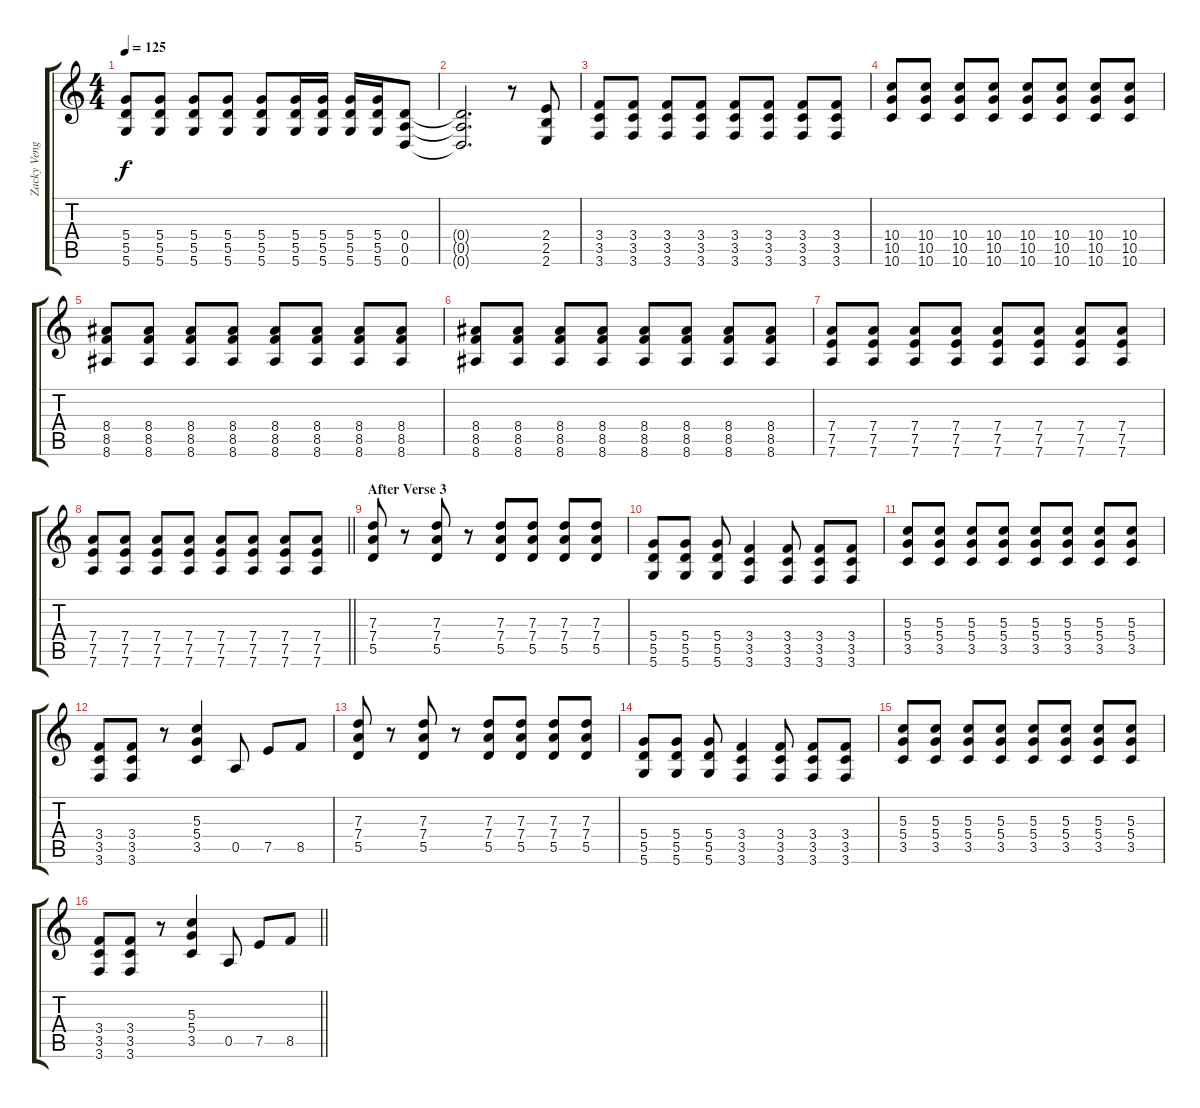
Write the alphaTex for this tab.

\track ("Zacky Vengeance" "Zacky Veng") {instrument distortionguitar}
\staff {score tabs}
\tuning (E4 B3 G3 D3 A2 D2) {hide}
\ts (4 4)
\tempo 125
\clef g2
\ks c
(5.4 5.5 5.6).8{dy f} (5.4 5.5 5.6).8 (5.4 5.5 5.6).8 (5.4 5.5 5.6).8 (5.4 5.5 5.6).8 (5.4 5.5 5.6).16 (5.4 5.5 5.6).16 (5.4 5.5 5.6).16 (5.4 5.5 5.6).16 (0.4 0.5 0.6).8 |
(0.4{t} 0.5{t} 0.6{t}).2{d} r.8 (2.4 2.5 2.6).8 |
(3.4 3.5 3.6).8 (3.4 3.5 3.6).8 (3.4 3.5 3.6).8 (3.4 3.5 3.6).8 (3.4 3.5 3.6).8 (3.4 3.5 3.6).8 (3.4 3.5 3.6).8 (3.4 3.5 3.6).8 |
(10.4 10.5 10.6).8 (10.4 10.5 10.6).8 (10.4 10.5 10.6).8 (10.4 10.5 10.6).8 (10.4 10.5 10.6).8 (10.4 10.5 10.6).8 (10.4 10.5 10.6).8 (10.4 10.5 10.6).8 |
(8.4 8.5 8.6).8 (8.4 8.5 8.6).8 (8.4 8.5 8.6).8 (8.4 8.5 8.6).8 (8.4 8.5 8.6).8 (8.4 8.5 8.6).8 (8.4 8.5 8.6).8 (8.4 8.5 8.6).8 |
(8.4 8.5 8.6).8 (8.4 8.5 8.6).8 (8.4 8.5 8.6).8 (8.4 8.5 8.6).8 (8.4 8.5 8.6).8 (8.4 8.5 8.6).8 (8.4 8.5 8.6).8 (8.4 8.5 8.6).8 |
(7.4 7.5 7.6).8 (7.4 7.5 7.6).8 (7.4 7.5 7.6).8 (7.4 7.5 7.6).8 (7.4 7.5 7.6).8 (7.4 7.5 7.6).8 (7.4 7.5 7.6).8 (7.4 7.5 7.6).8 |
\barLineRight lightlight
(7.4 7.5 7.6).8 (7.4 7.5 7.6).8 (7.4 7.5 7.6).8 (7.4 7.5 7.6).8 (7.4 7.5 7.6).8 (7.4 7.5 7.6).8 (7.4 7.5 7.6).8 (7.4 7.5 7.6).8 |
\section ("" "After Verse 3")
(7.3 7.4 5.5).8 r.8 (7.3 7.4 5.5).8 r.8 (7.3 7.4 5.5).8 (7.3 7.4 5.5).8 (7.3 7.4 5.5).8 (7.3 7.4 5.5).8 |
(5.4 5.5 5.6).8 (5.4 5.5 5.6).8 (5.4 5.5 5.6).8 (3.4 3.5 3.6).4 (3.4 3.5 3.6).8 (3.4 3.5 3.6).8 (3.4 3.5 3.6).8 |
(5.3 5.4 3.5).8 (5.3 5.4 3.5).8 (5.3 5.4 3.5).8 (5.3 5.4 3.5).8 (5.3 5.4 3.5).8 (5.3 5.4 3.5).8 (5.3 5.4 3.5).8 (5.3 5.4 3.5).8 |
(3.4 3.5 3.6).8 (3.4 3.5 3.6).8 r.8 (5.3 5.4 3.5).4 0.5.8 7.5.8 8.5.8 |
(7.3 7.4 5.5).8 r.8 (7.3 7.4 5.5).8 r.8 (7.3 7.4 5.5).8 (7.3 7.4 5.5).8 (7.3 7.4 5.5).8 (7.3 7.4 5.5).8 |
(5.4 5.5 5.6).8 (5.4 5.5 5.6).8 (5.4 5.5 5.6).8 (3.4 3.5 3.6).4 (3.4 3.5 3.6).8 (3.4 3.5 3.6).8 (3.4 3.5 3.6).8 |
(5.3 5.4 3.5).8 (5.3 5.4 3.5).8 (5.3 5.4 3.5).8 (5.3 5.4 3.5).8 (5.3 5.4 3.5).8 (5.3 5.4 3.5).8 (5.3 5.4 3.5).8 (5.3 5.4 3.5).8 |
\barLineRight lightlight
(3.4 3.5 3.6).8 (3.4 3.5 3.6).8 r.8 (5.3 5.4 3.5).4 0.5.8 7.5.8 8.5.8
